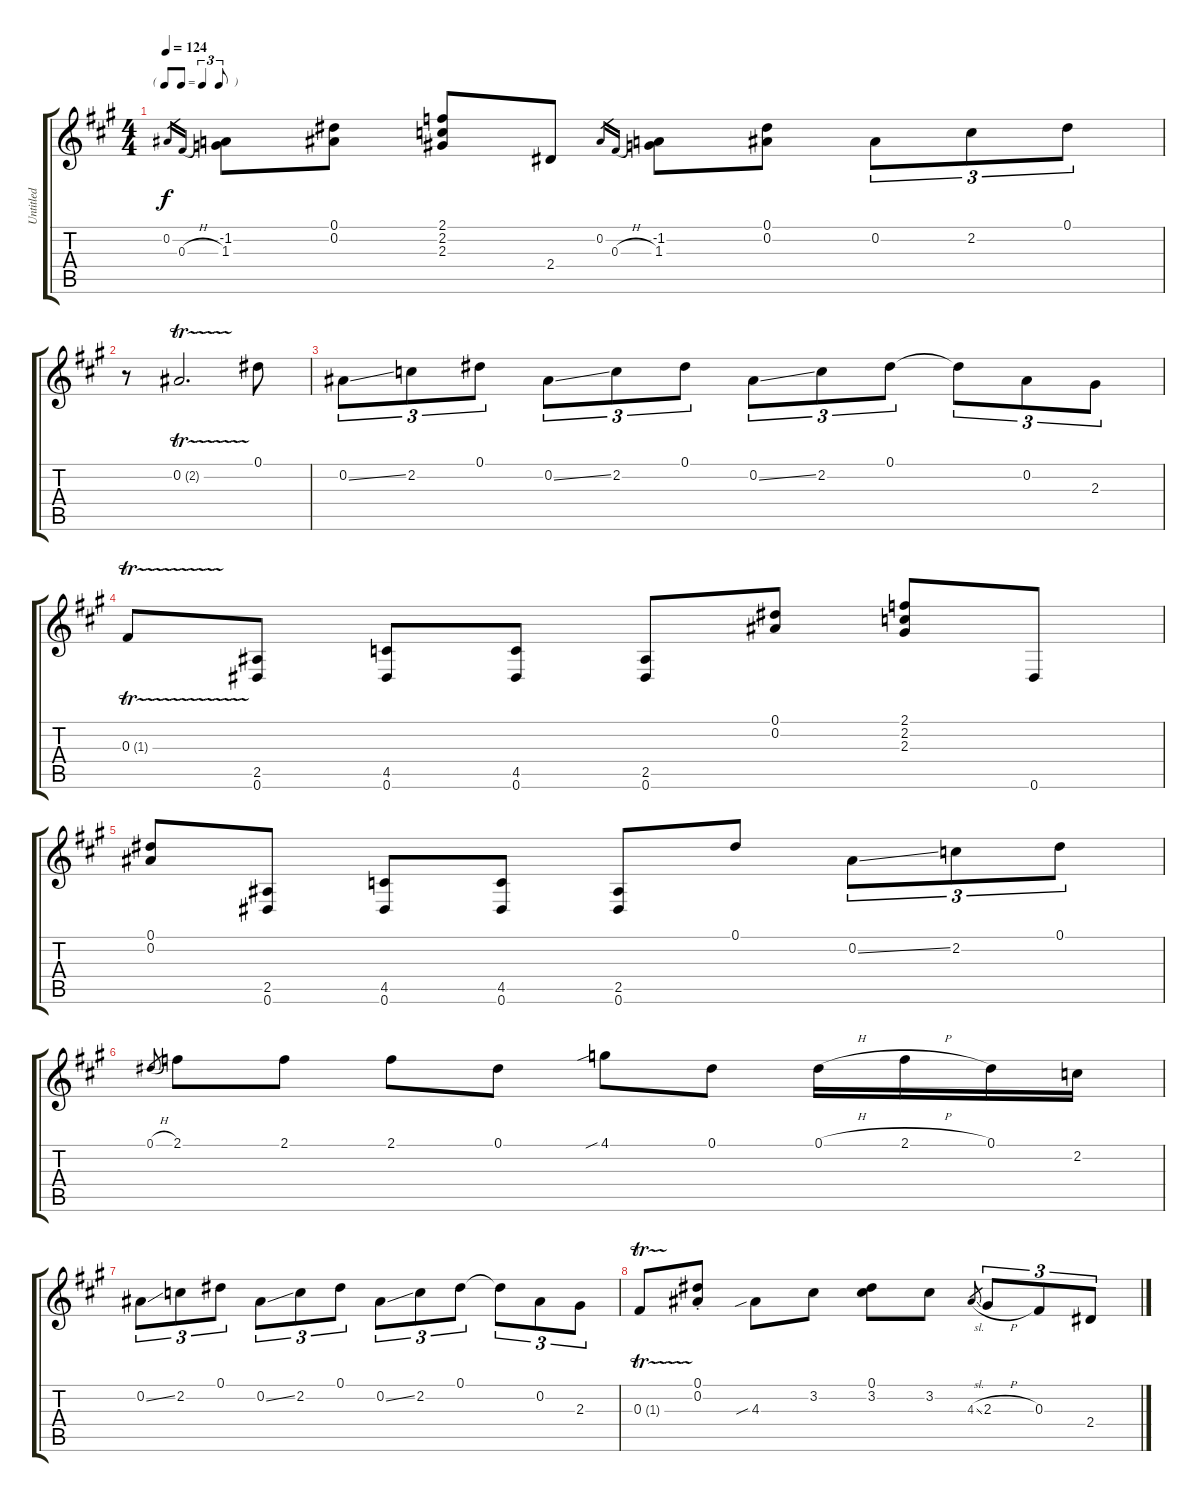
\track ("Untitled" "Untitled") {instrument distortionguitar}
\staff {score tabs}
\tuning (Eb4 Bb3 Gb3 Db3 Ab2 Eb2) {hide}
\ts (4 4)
\tf triplet8th
\tempo 124
\clef g2
\ks a
0.2.16{gr dy f} 0.3{h}.16{gr} (-1.2 1.3).8 (0.1 0.2).8 (2.1 2.2 2.3).8 2.4.8 0.2.16{gr} 0.3{h}.16{gr} (-1.2 1.3).8 (0.1 0.2).8 0.2.8{tu (3 2)} 2.2.8{tu (3 2)} 0.1.8{tu (3 2)} |
r.8 0.2{tr (2 32)}.2{d} 0.1.8 |
0.2{ss}.8{tu (3 2)} 2.2.8{tu (3 2)} 0.1.8{tu (3 2)} 0.2{ss}.8{tu (3 2)} 2.2.8{tu (3 2)} 0.1.8{tu (3 2)} 0.2{ss}.8{tu (3 2)} 2.2.8{tu (3 2)} 0.1.8{tu (3 2)} 0.1{t}.8{tu (3 2)} 0.2.8{tu (3 2)} 2.3.8{tu (3 2)} |
0.3{tr (1 32)}.8 (2.5 0.6).8 (4.5 0.6).8 (4.5 0.6).8 (2.5 0.6).8 (0.1 0.2).8 (2.1 2.2 2.3).8 0.6.8 |
(0.1 0.2).8 (2.5 0.6).8 (4.5 0.6).8 (4.5 0.6).8 (2.5 0.6).8 0.1.8 0.2{ss}.8{tu (3 2)} 2.2.8{tu (3 2)} 0.1.8{tu (3 2)} |
0.1{h}.8{gr} 2.1.8 2.1.8 2.1.8 0.1.8 4.1{sib}.8 0.1.8 0.1{h}.16 2.1{h}.16 0.1.16 2.2.16 |
0.2{ss}.8{tu (3 2)} 2.2.8{tu (3 2)} 0.1.8{tu (3 2)} 0.2{ss}.8{tu (3 2)} 2.2.8{tu (3 2)} 0.1.8{tu (3 2)} 0.2{ss}.8{tu (3 2)} 2.2.8{tu (3 2)} 0.1.8{tu (3 2)} 0.1{t}.8{tu (3 2)} 0.2.8{tu (3 2)} 2.3.8{tu (3 2)} |
0.3{tr (1 32)}.8 (0.1{st} 0.2{st}).8 4.3{sib}.8 3.2.8 (0.1 3.2).8 3.2.8 4.3{sl}.8{gr} 2.3{h}.8{tu (3 2)} 0.3.8{tu (3 2)} 2.4.8{tu (3 2)}
